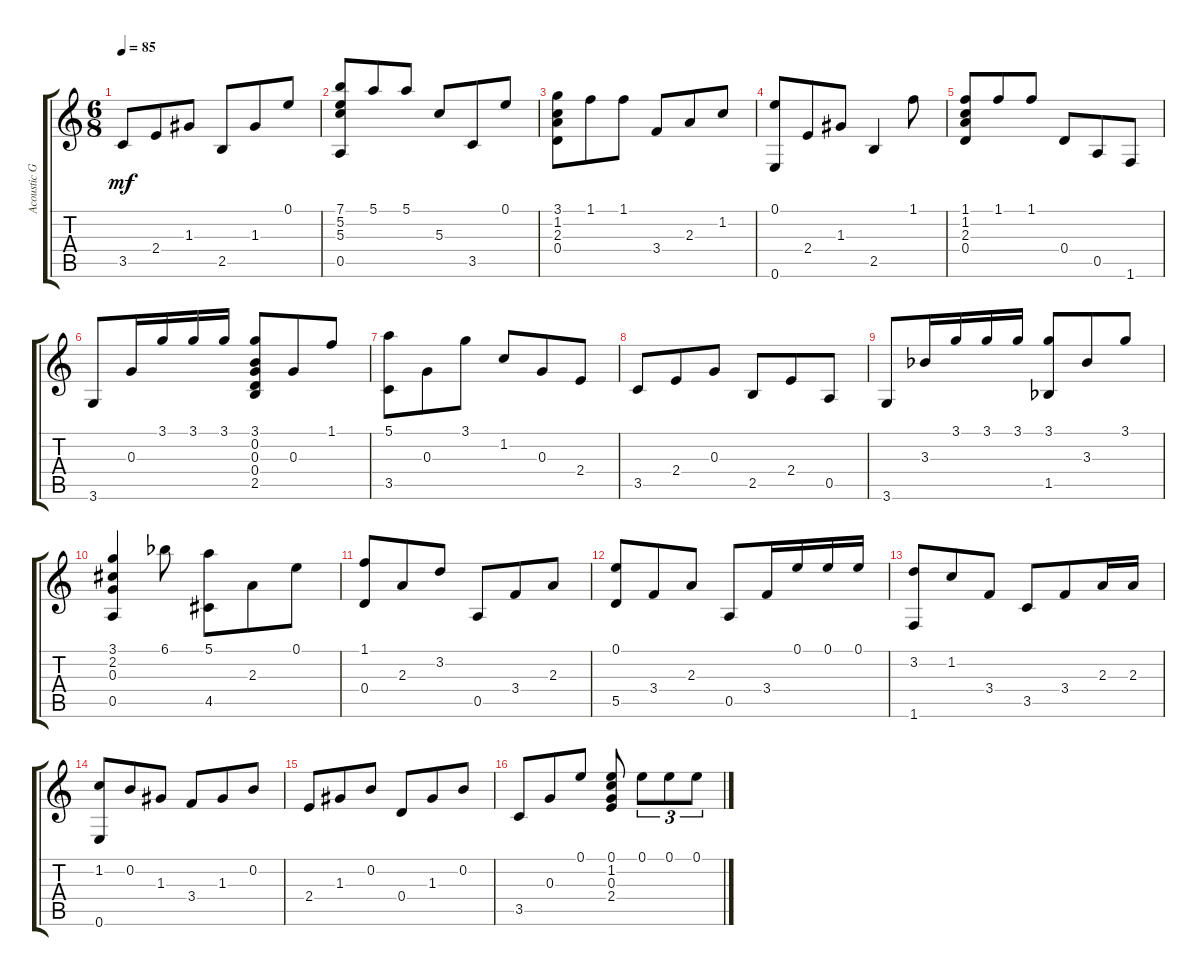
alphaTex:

\track ("Acoustic Guitar" "Acoustic G") {instrument acousticguitarnylon}
\staff {score tabs}
\tuning (E4 B3 G3 D3 A2 E2) {hide}
\ts (6 8)
\tempo 85
\clef g2
\ks c
3.5.8{dy mf} 2.4.8 1.3.8 2.5.8 1.3.8 0.1.8 |
(7.1 5.2 5.3 0.5).8 5.1.8 5.1.8 5.3.8 3.5.8 0.1.8 |
(3.1 1.2 2.3 0.4).8 1.1.8 1.1.8 3.4.8 2.3.8 1.2.8 |
(0.1 0.6).8 2.4.8 1.3.8 2.5.4 1.1.8 |
(1.1 1.2 2.3 0.4).8 1.1.8 1.1.8 0.4.8 0.5.8 1.6.8 |
3.6.8 0.3.16 3.1.16 3.1.16 3.1.16 (3.1 0.2 0.3 0.4 2.5).8 0.3.8 1.1.8 |
(5.1 3.5).8 0.3.8 3.1.8 1.2.8 0.3.8 2.4.8 |
3.5.8 2.4.8 0.3.8 2.5.8 2.4.8 0.5.8 |
3.6.8 3.3{acc b}.16 3.1.16 3.1.16 3.1.16 (3.1 1.5{acc b}).8 3.3{acc b}.8 3.1.8 |
(3.1 2.2 0.3 0.5).4 6.1{acc b}.8 (5.1 4.5).8 2.3.8 0.1.8 |
(1.1 0.4).8 2.3.8 3.2.8 0.5.8 3.4.8 2.3.8 |
(0.1 5.5).8 3.4.8 2.3.8 0.5.8 3.4.16 0.1.16 0.1.16 0.1.16 |
(3.2 1.6).8 1.2.8 3.4.8 3.5.8 3.4.8 2.3.16 2.3.16 |
(1.2 0.6).8 0.2.8 1.3.8 3.4.8 1.3.8 0.2.8 |
2.4.8 1.3.8 0.2.8 0.4.8 1.3.8 0.2.8 |
3.5.8 0.3.8 0.1.8 (0.1 1.2 0.3 2.4).8 0.1.8{tu (3 2)} 0.1.8{tu (3 2)} 0.1.8{tu (3 2)}
